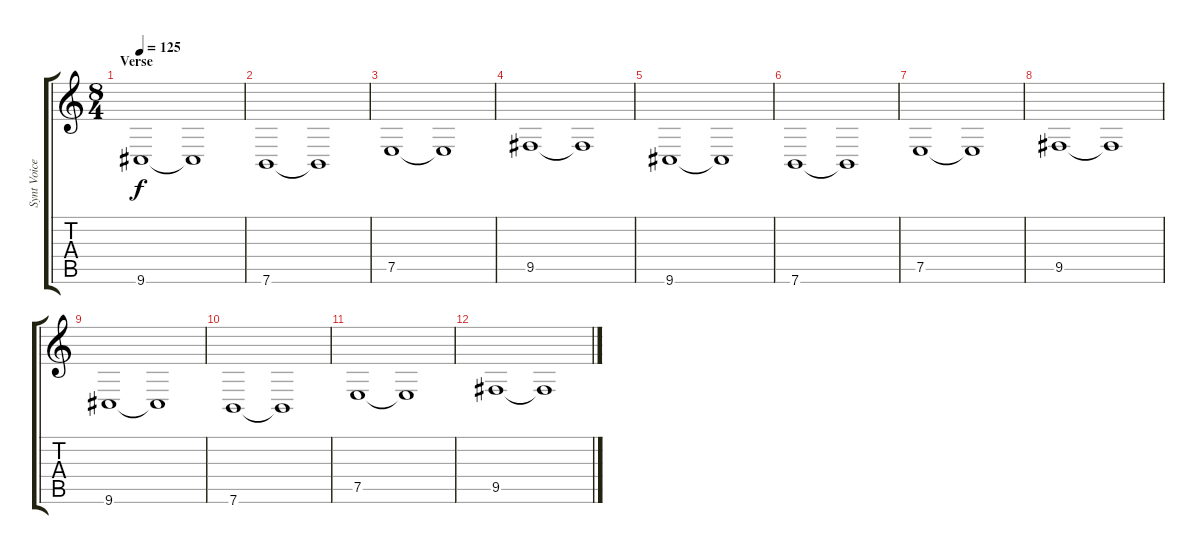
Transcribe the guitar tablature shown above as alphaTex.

\track ("Synt Voice" "Synt Voice") {instrument lead8bassandlead}
\staff {score tabs}
\tuning (E4 B3 G3 D3 A2 E2) {hide}
\ts (8 4)
\section ("" "Verse")
\tempo 125
\clef g2
\ks c
9.6.1{dy f volume 13} 9.6{t}.1 |
7.6.1 7.6{t}.1 |
7.5.1 7.5{t}.1 |
9.5.1 9.5{t}.1 |
9.6.1 9.6{t}.1 |
7.6.1 7.6{t}.1 |
7.5.1 7.5{t}.1 |
9.5.1 9.5{t}.1 |
9.6.1 9.6{t}.1 |
7.6.1 7.6{t}.1 |
7.5.1 7.5{t}.1 |
9.5.1 9.5{t}.1
